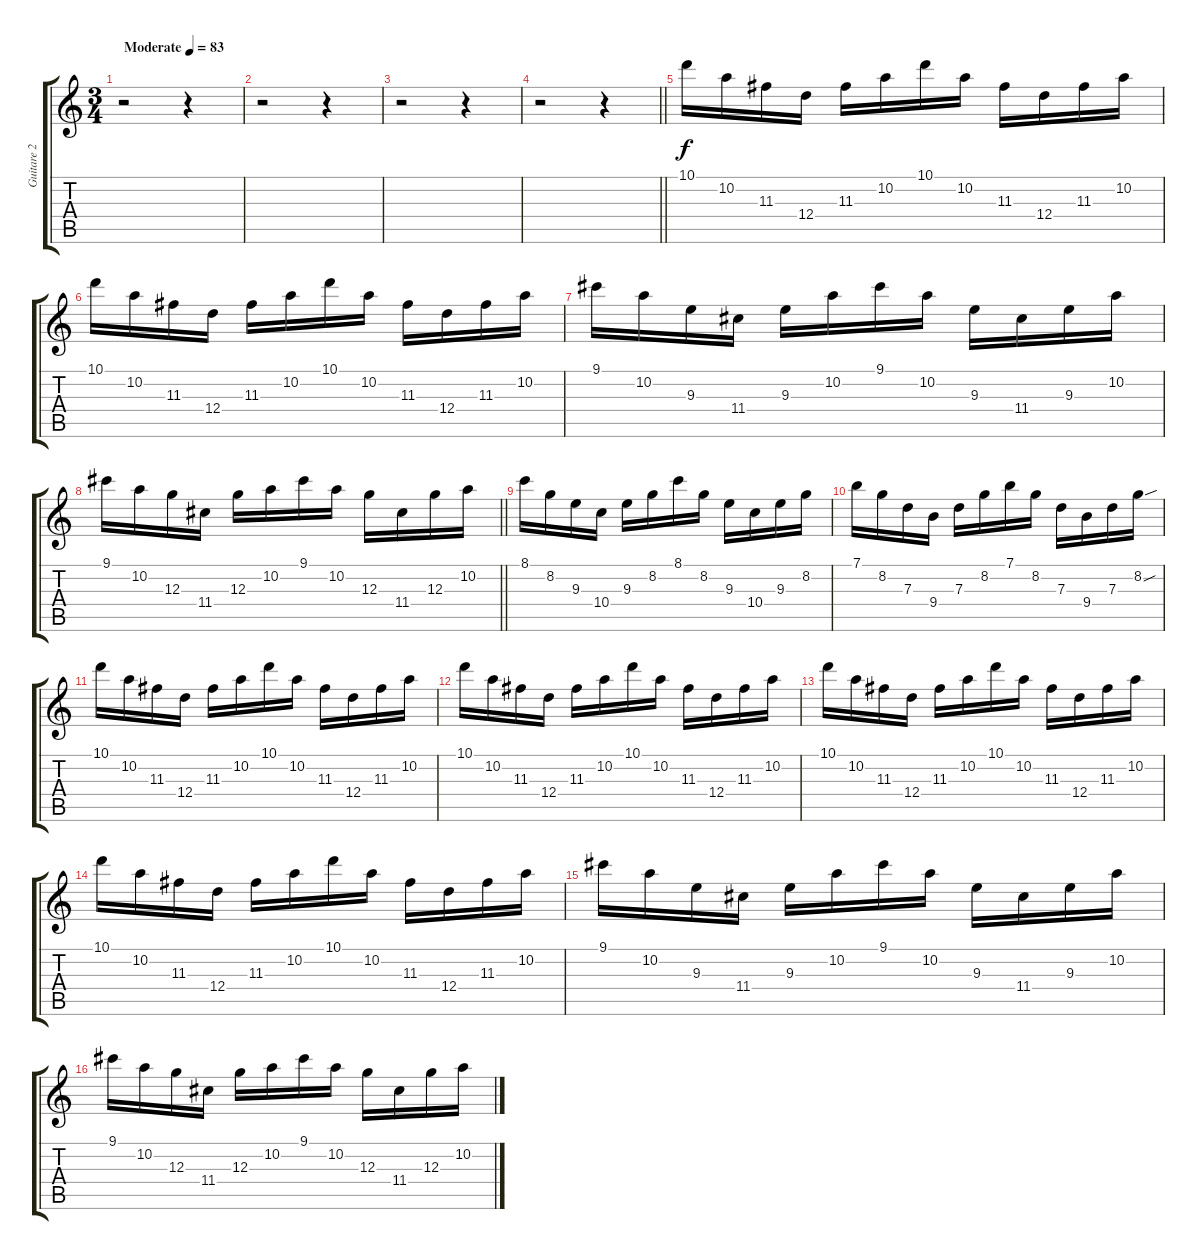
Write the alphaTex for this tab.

\track ("Guitare 2" "Guitare 2") {instrument electricguitarclean}
\staff {score tabs}
\tuning (E4 B3 G3 D3 A2 E2) {hide}
\ts (3 4)
\section ("" "")
\tempo (83 "Moderate")
\clef g2
\ks c
r.2{dy f instrument electricguitarclean} r.4 |
r.2 r.4 |
r.2 r.4 |
\barLineRight lightlight
r.2 r.4 |
\section ("" "")
10.1.16 10.2.16 11.3.16 12.4.16 11.3.16 10.2.16 10.1.16 10.2.16 11.3.16 12.4.16 11.3.16 10.2.16 |
10.1.16 10.2.16 11.3.16 12.4.16 11.3.16 10.2.16 10.1.16 10.2.16 11.3.16 12.4.16 11.3.16 10.2.16 |
9.1.16 10.2.16 9.3.16 11.4.16 9.3.16 10.2.16 9.1.16 10.2.16 9.3.16 11.4.16 9.3.16 10.2.16 |
\barLineRight lightlight
9.1.16 10.2.16 12.3.16 11.4.16 12.3.16 10.2.16 9.1.16 10.2.16 12.3.16 11.4.16 12.3.16 10.2.16 |
8.1.16 8.2.16 9.3.16 10.4.16 9.3.16 8.2.16 8.1.16 8.2.16 9.3.16 10.4.16 9.3.16 8.2.16 |
7.1.16 8.2.16 7.3.16 9.4.16 7.3.16 8.2.16 7.1.16 8.2.16 7.3.16 9.4.16 7.3.16 8.2{sou}.16 |
10.1.16 10.2.16 11.3.16 12.4.16 11.3.16 10.2.16 10.1.16 10.2.16 11.3.16 12.4.16 11.3.16 10.2.16 |
10.1.16 10.2.16 11.3.16 12.4.16 11.3.16 10.2.16 10.1.16 10.2.16 11.3.16 12.4.16 11.3.16 10.2.16 |
10.1.16 10.2.16 11.3.16 12.4.16 11.3.16 10.2.16 10.1.16 10.2.16 11.3.16 12.4.16 11.3.16 10.2.16 |
10.1.16 10.2.16 11.3.16 12.4.16 11.3.16 10.2.16 10.1.16 10.2.16 11.3.16 12.4.16 11.3.16 10.2.16 |
9.1.16 10.2.16 9.3.16 11.4.16 9.3.16 10.2.16 9.1.16 10.2.16 9.3.16 11.4.16 9.3.16 10.2.16 |
9.1.16 10.2.16 12.3.16 11.4.16 12.3.16 10.2.16 9.1.16 10.2.16 12.3.16 11.4.16 12.3.16 10.2.16
